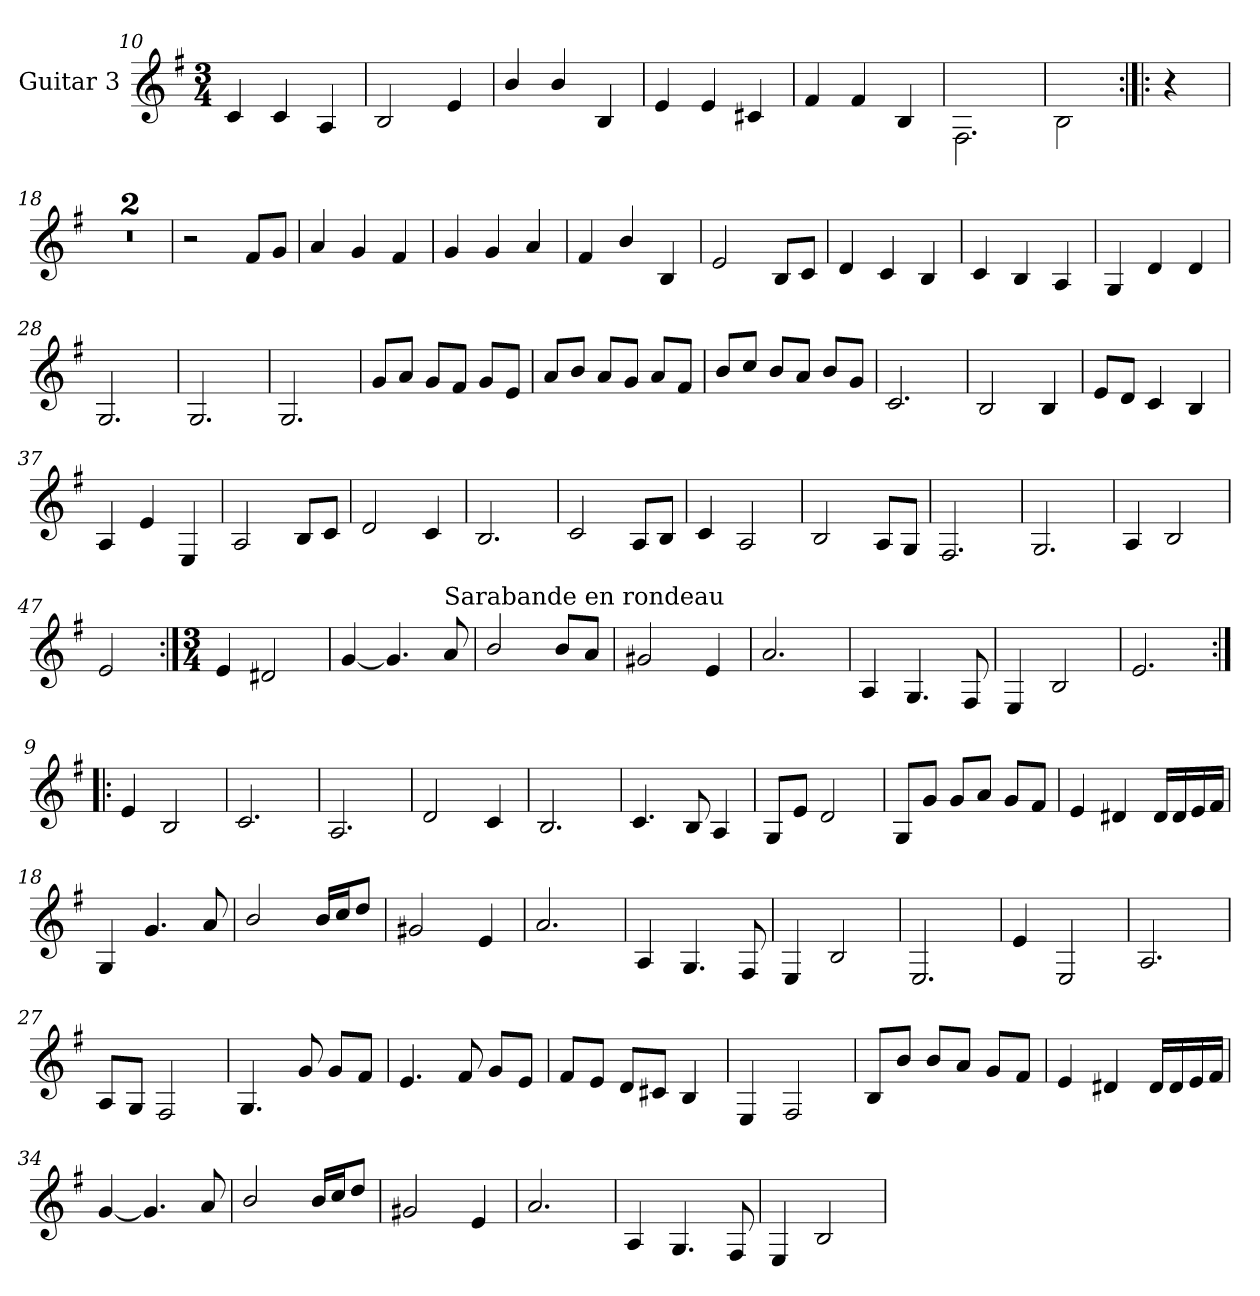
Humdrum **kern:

**kern
*part1
*staff1
*I"Guitar 3
*I'Gtr. 3
*clefG2
*ITrd7c12
*k[f#]
*e:
*M3/4
=10
4Ci/
4Ci/
4AAi/
=11
2BBi/
4Ei/
=12
4Bi/
4Bi/
4BBi/
=13
4Ei/
4Ei/
4C#Xi/
=14
4F#i/
4F#i/
4BBi/
!!LO:LB:g=z
=15
2.FF#i\
=16
2BBi\
=17:|!|:
4r
=18
!LO:N:vis=1
2.r
=19
!LO:N:vis=1
2.r
=20
2r
8F#i/L
8Gi/J
=21
4Ai/
4Gi/
4F#i/
=22
4Gi/
4Gi/
4Ai/
!!LO:LB:g=z
=23
4F#i/
4Bi/
4BBi/
=24
2Ei/
8BBi/L
8Ci/J
=25
4Di/
4Ci/
4BBi/
=26
4Ci/
4BBi/
4AAi/
=27
4GGi/
4Di/
4Di/
=28
2.GGi/
!!LO:LB:g=z
=29
2.GGi/
=30
2.GGi/
=31
8Gi/L
8Ai/J
8Gi/L
8F#i/J
8Gi/L
8Ei/J
=32
8Ai/L
8Bi/J
8Ai/L
8Gi/J
8Ai/L
8F#i/J
=33
8Bi/L
8ci/J
8Bi/L
8Ai/J
8Bi/L
8Gi/J
=34
2.Ci/
=35
2BBi/
4BBi/
!!LO:LB:g=z
=36
8Ei/L
8Di/J
4Ci/
4BBi/
=37
4AAi/
4Ei/
4EEi/
=38
2AAi/
8BBi/L
8Ci/J
=39
2Di/
4Ci/
=40
2.BBi/
=41
2Ci/
8AAi/L
8BBi/J
!!LO:LB:g=z
=42
4Ci/
2AAi/
=43
2BBi/
8AAi/L
8GGi/J
=44
2.FF#i/
=45
2.GGi/
=46
4AAi/
2BBi/
=47
2Ei/
!!LO:PB:g=z
=1:|!
*M3/4
*MM68
4Ei/
2D#Xi/
=2
[<4Gi/
4.Gi/]
!LO:TX:a:t=Sarabande en rondeau
8Ai/
=3
2Bi/
8Bi/L
8Ai/J
=4
2G#Xi/
4Ei/
=5
2.Ai/
=6
4AAi/
4.GGi/
8FF#i/
=7
4EEi/
2BBi/
!!LO:LB:g=z
=8
2.Ei/
=9:|!|:
4Ei/
2BBi/
=10
2.Ci/
=11
2.AAi/
=12
2Di/
4Ci/
=13
2.BBi/
!!LO:LB:g=z
=14
4.Ci/
8BBi/
4AAi/
=15
8GGi/L
8Ei/J
2Di/
=16
8GGi/L
8Gi/J
8Gi/L
8Ai/J
8Gi/L
8F#i/J
=17
4Ei/
4D#Xi/
16D#i/LL
16D#i/
16Ei/
16F#i/JJ
=18
4GGi/
4.Gi/
8Ai/
=19
2Bi/
16Bi/LL
16ci/J
8di/J
=20
2G#Xi/
4Ei/
!!LO:LB:g=z
=21
2.Ai/
=22
4AAi/
4.GGi/
8FF#i/
=23
4EEi/
2BBi/
=24
2.EEi/
=25
4Ei/
2EEi/
=26
2.AAi/
=27
8AAi/L
8GGi/J
2FF#i/
!!LO:LB:g=z
=28
4.GGi/
8Gi/
8Gi/L
8F#i/J
=29
4.Ei/
8F#i/
8Gi/L
8Ei/J
=30
8F#i/L
8Ei/J
8Di/L
8C#Xi/J
4BBi/
=31
4EEi/
2FF#i/
=32
8BBi/L
8Bi/J
8Bi/L
8Ai/J
8Gi/L
8F#i/J
=33
4Ei/
4D#Xi/
16D#i/LL
16D#i/
16Ei/
16F#i/JJ
!!LO:LB:g=z
=34
[<4Gi/
4.Gi/]
8Ai/
=35
2Bi/
16Bi/LL
16ci/J
8di/J
=36
2G#Xi/
4Ei/
=37
2.Ai/
=38
4AAi/
4.GGi/
8FF#i/
=39
4EEi/
2BBi/
=
*-
